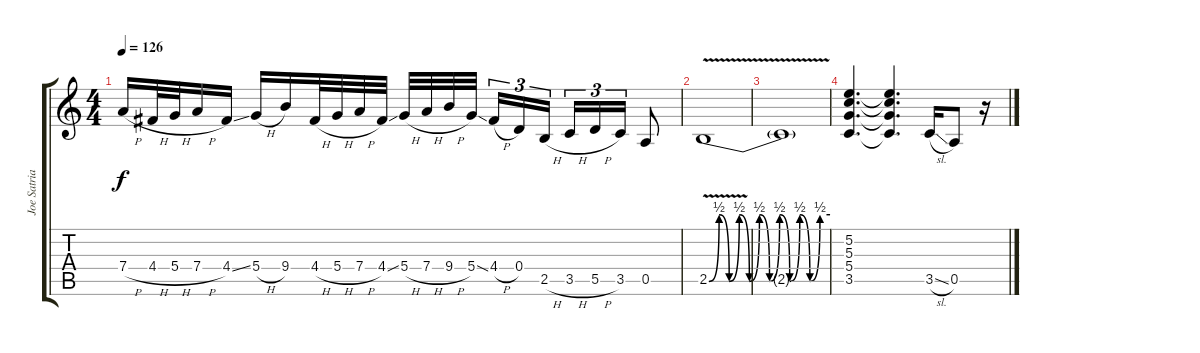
\track ("Joe Satriani - guitar" "Joe Satria") {instrument distortionguitar}
\staff {score tabs}
\tuning (E4 B3 G3 D3 A2 E2) {hide}
\ts (4 4)
\tempo 126
\clef g2
\ks c
7.4{h}.16{dy f} 4.4{h}.32 5.4{h}.32 7.4{h}.16 4.4{ss}.16 5.4{h}.16 9.4.16 4.4{h}.32 5.4{h}.32 7.4{h}.32 4.4{ss}.32 5.4{h}.32 7.4{h}.32 9.4{h}.32 5.4{ss}.32{beam splitsecondary} 4.4{h}.16{tu (3 2)} 0.4.16{tu (3 2)} 2.5{h}.16{tu (3 2)} 3.5{h}.16{tu (3 2)} 5.5{h}.16{tu (3 2)} 3.5.16{tu (3 2)} 0.5.8 |
2.5{be (custom 0 0 5 2 10 0 15 2 20 0 25 2 30 0 35 2 40 0 45 2 50 0 55 2 60 2) v}.1 |
2.5{t}.1 |
(5.2 5.3 5.4 3.5).4{d} (5.2{t} 5.3{t} 5.4{t} 3.5{t}).4{d} 3.5{sl}.16 0.5.8 r.16
